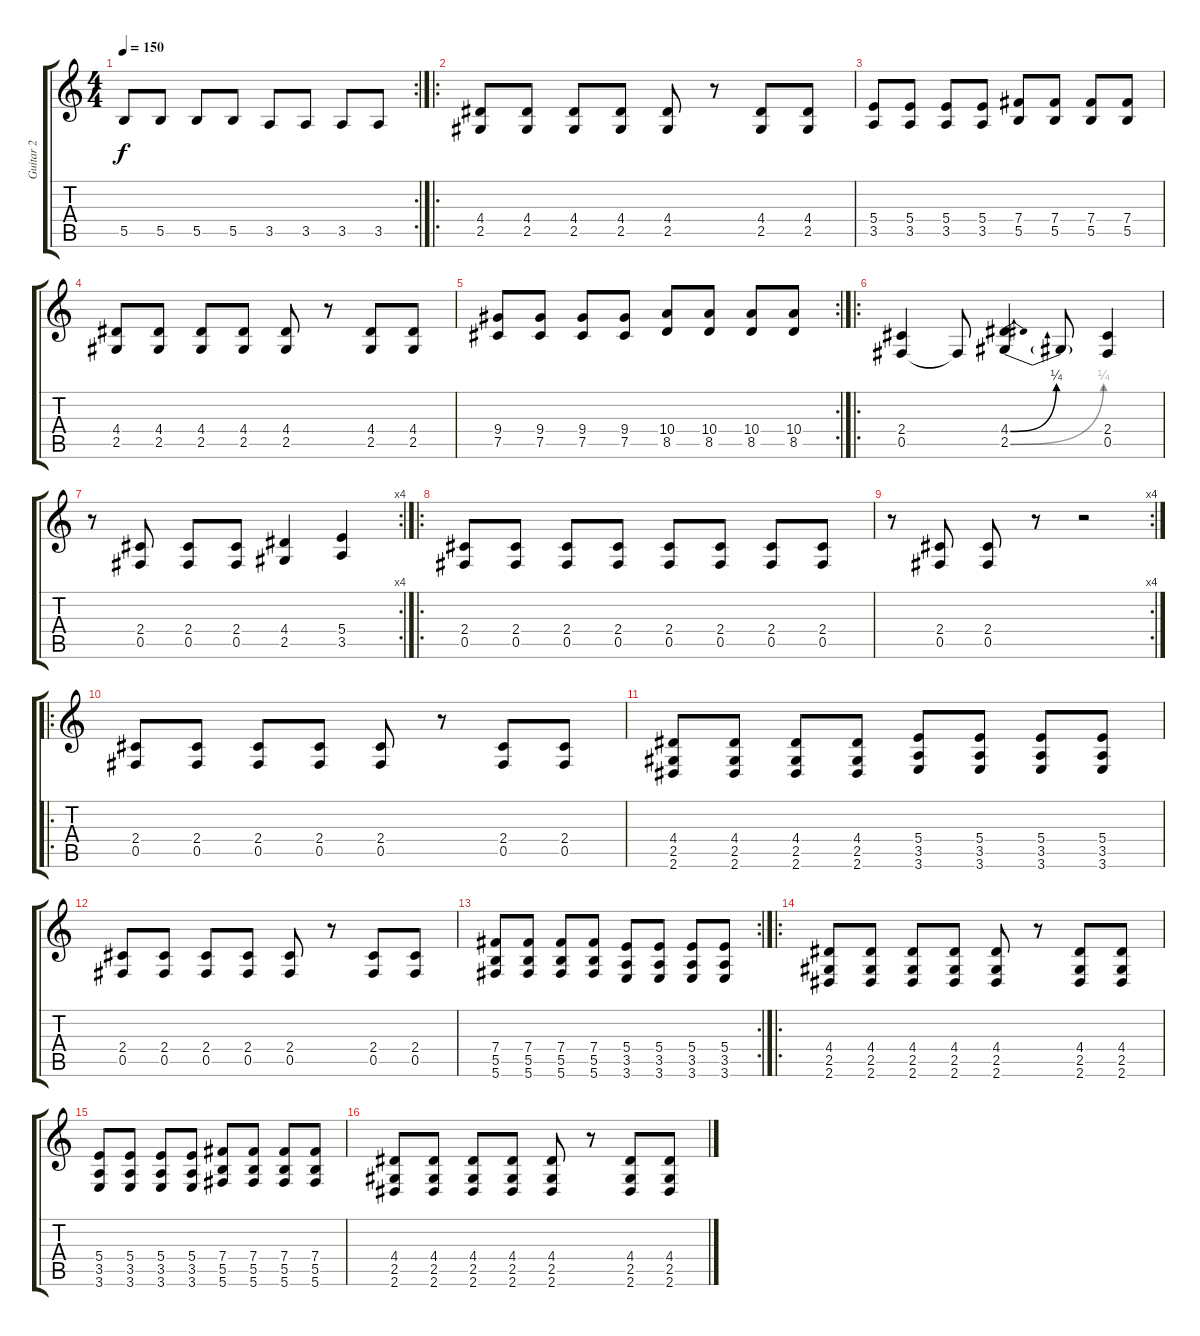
\track ("Guitar 2" "Guitar 2") {instrument distortionguitar}
\staff {score tabs}
\tuning (Db4 Ab3 E3 B2 Gb2 Db2) {hide}
\rc 2
\ts (4 4)
\tempo 150
\clef g2
\ks c
5.5.8{dy f} 5.5.8 5.5.8 5.5.8 3.5.8 3.5.8 3.5.8 3.5.8 |
\ro
(4.4 2.5).8 (4.4 2.5).8 (4.4 2.5).8 (4.4 2.5).8 (4.4 2.5).8 r.8 (4.4 2.5).8 (4.4 2.5).8 |
(5.4 3.5).8 (5.4 3.5).8 (5.4 3.5).8 (5.4 3.5).8 (7.4 5.5).8 (7.4 5.5).8 (7.4 5.5).8 (7.4 5.5).8 |
(4.4 2.5).8 (4.4 2.5).8 (4.4 2.5).8 (4.4 2.5).8 (4.4 2.5).8 r.8 (4.4 2.5).8 (4.4 2.5).8 |
\rc 2
(9.4 7.5).8 (9.4 7.5).8 (9.4 7.5).8 (9.4 7.5).8 (10.4 8.5).8 (10.4 8.5).8 (10.4 8.5).8 (10.4 8.5).8 |
\ro
(2.4 0.5).4 0.5{t}.8 (4.4{be (bend 0 0 60 1)} 2.5{be (bend 0 0 60 1)}).4 2.5{t}.8 (2.4 0.5).4 |
\rc 4
r.8 (2.4 0.5).8 (2.4 0.5).8 (2.4 0.5).8 (4.4 2.5).4 (5.4 3.5).4 |
\ro
(2.4 0.5).8 (2.4 0.5).8 (2.4 0.5).8 (2.4 0.5).8 (2.4 0.5).8 (2.4 0.5).8 (2.4 0.5).8 (2.4 0.5).8 |
\rc 4
r.8 (2.4 0.5).8 (2.4 0.5).8 r.8 r.2 |
\ro
(2.4 0.5).8 (2.4 0.5).8 (2.4 0.5).8 (2.4 0.5).8 (2.4 0.5).8 r.8 (2.4 0.5).8 (2.4 0.5).8 |
(4.4 2.5 2.6).8 (4.4 2.5 2.6).8 (4.4 2.5 2.6).8 (4.4 2.5 2.6).8 (5.4 3.5 3.6).8 (5.4 3.5 3.6).8 (5.4 3.5 3.6).8 (5.4 3.5 3.6).8 |
(2.4 0.5).8 (2.4 0.5).8 (2.4 0.5).8 (2.4 0.5).8 (2.4 0.5).8 r.8 (2.4 0.5).8 (2.4 0.5).8 |
\rc 2
(7.4 5.5 5.6).8 (7.4 5.5 5.6).8 (7.4 5.5 5.6).8 (7.4 5.5 5.6).8 (5.4 3.5 3.6).8 (5.4 3.5 3.6).8 (5.4 3.5 3.6).8 (5.4 3.5 3.6).8 |
\ro
(4.4 2.5 2.6).8 (4.4 2.5 2.6).8 (4.4 2.5 2.6).8 (4.4 2.5 2.6).8 (4.4 2.5 2.6).8 r.8 (4.4 2.5 2.6).8 (4.4 2.5 2.6).8 |
(5.4 3.5 3.6).8 (5.4 3.5 3.6).8 (5.4 3.5 3.6).8 (5.4 3.5 3.6).8 (7.4 5.5 5.6).8 (7.4 5.5 5.6).8 (7.4 5.5 5.6).8 (7.4 5.5 5.6).8 |
(4.4 2.5 2.6).8 (4.4 2.5 2.6).8 (4.4 2.5 2.6).8 (4.4 2.5 2.6).8 (4.4 2.5 2.6).8 r.8 (4.4 2.5 2.6).8 (4.4 2.5 2.6).8
